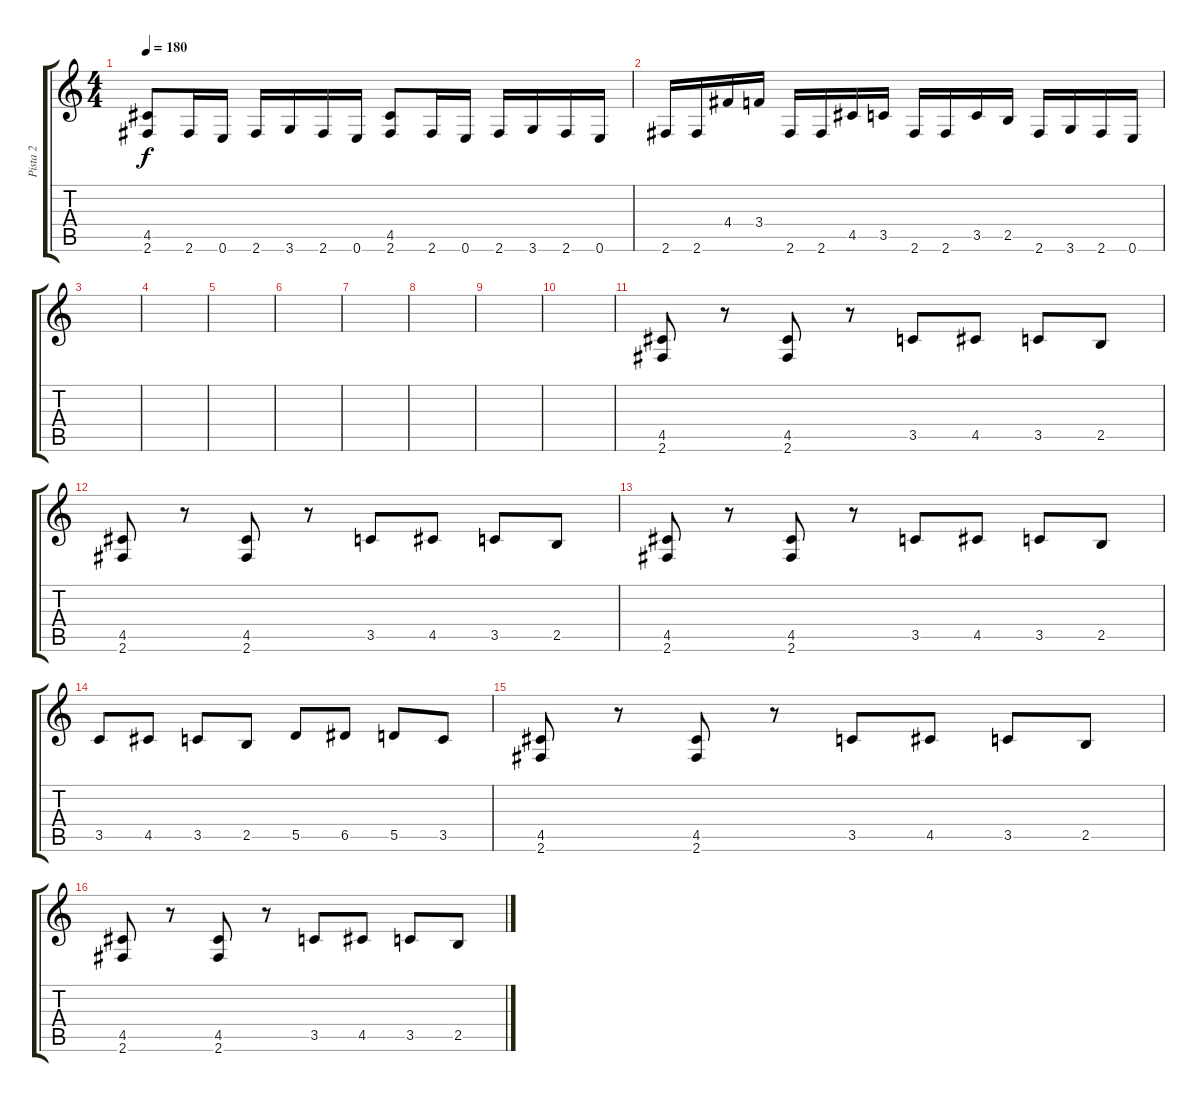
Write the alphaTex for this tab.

\track ("Pista 2" "Pista 2") {instrument distortionguitar}
\staff {score tabs}
\tuning (E4 B3 G3 D3 A2 E2) {hide}
\ts (4 4)
\tempo 180
\clef g2
\ks c
(4.5 2.6).8{dy f} 2.6.16 0.6.16 2.6.16 3.6.16 2.6.16 0.6.16 (4.5 2.6).8 2.6.16 0.6.16 2.6.16 3.6.16 2.6.16 0.6.16 |
2.6.16 2.6.16 4.4.16 3.4.16 2.6.16 2.6.16 4.5.16 3.5.16 2.6.16 2.6.16 3.5.16 2.5.16 2.6.16 3.6.16 2.6.16 0.6.16 |
|
|
|
|
|
|
|
|
(4.5 2.6).8 r.8 (4.5 2.6).8 r.8 3.5.8 4.5.8 3.5.8 2.5.8 |
(4.5 2.6).8 r.8 (4.5 2.6).8 r.8 3.5.8 4.5.8 3.5.8 2.5.8 |
(4.5 2.6).8 r.8 (4.5 2.6).8 r.8 3.5.8 4.5.8 3.5.8 2.5.8 |
3.5.8 4.5.8 3.5.8 2.5.8 5.5.8 6.5.8 5.5.8 3.5.8 |
(4.5 2.6).8 r.8 (4.5 2.6).8 r.8 3.5.8 4.5.8 3.5.8 2.5.8 |
(4.5 2.6).8 r.8 (4.5 2.6).8 r.8 3.5.8 4.5.8 3.5.8 2.5.8
